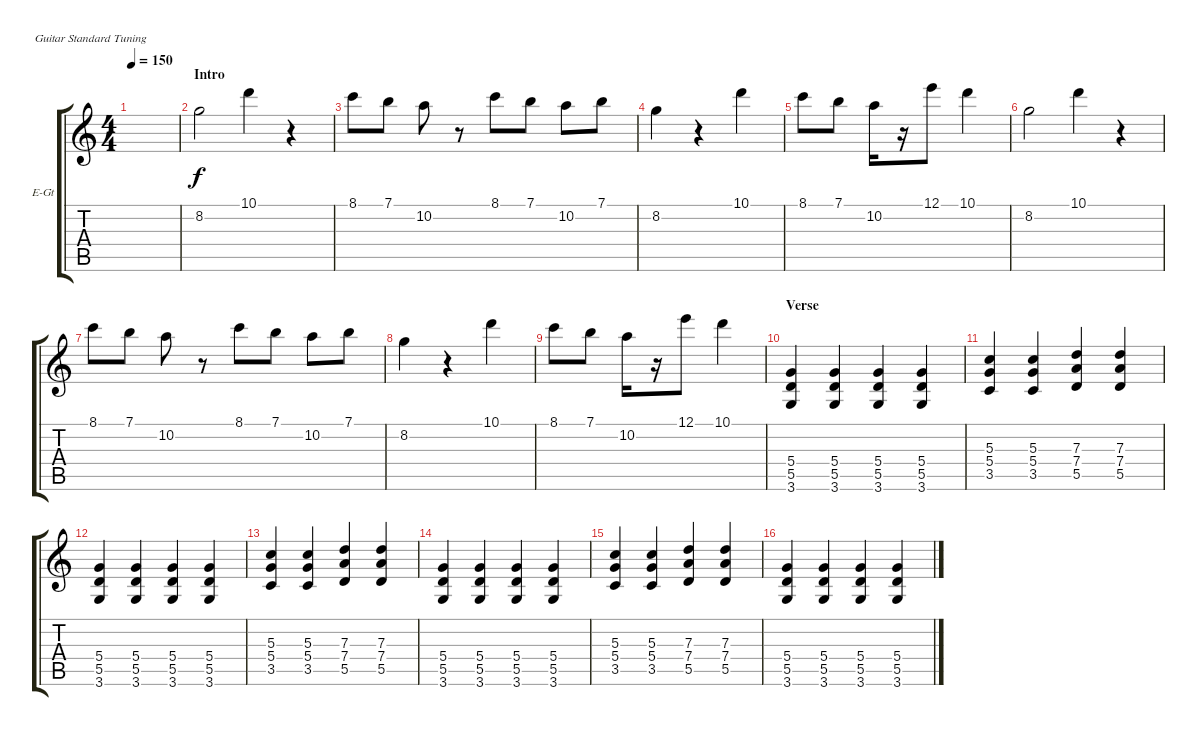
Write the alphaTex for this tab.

\defaultSystemsLayout 4
\bracketExtendMode groupsimilarinstruments
\firstSystemTrackNameOrientation horizontal
\otherSystemsTrackNameOrientation horizontal
\track ("Melody" "E-Gt") {instrument distortionguitar}
\staff {score tabs}
\tuning (E4 B3 G3 D3 A2 E2)
\ts (4 4)
\tempo 150
\clef g2
\scale
0.487395
\ks c
|
\section ("" "Intro")
\scale
0.256303 8.2.2 10.1.4 r.4 |
\scale
0.256303 8.1.8 7.1.8 10.2.8 r.8 8.1.8 7.1.8 10.2.8 7.1.8 |
\scale
0.333333 8.2.4 r.4 10.1.4 |
\scale
0.333333 8.1.8 7.1.8 10.2.16 r.16 12.1.8 10.1.4 |
\scale
0.333333 8.2.2 10.1.4 r.4 |
\scale
0.333333 8.1.8 7.1.8 10.2.8 r.8 8.1.8 7.1.8 10.2.8 7.1.8 |
\scale
0.333333 8.2.4 r.4 10.1.4 |
\scale
0.333333 8.1.8 7.1.8 10.2.16 r.16 12.1.8 10.1.4 |
\section ("" "Verse")
\scale
0.333333 (3.6 5.5 5.4).4 (3.6 5.5 5.4).4 (3.6 5.5 5.4).4 (3.6 5.5 5.4).4 |
\scale
0.333333 (5.3 5.4 3.5).4 (5.3 5.4 3.5).4 (7.3 7.4 5.5).4 (7.3 7.4 5.5).4 |
\scale
0.333333 (3.6 5.5 5.4).4 (3.6 5.5 5.4).4 (3.6 5.5 5.4).4 (3.6 5.5 5.4).4 |
\scale
0.333333 (5.3 5.4 3.5).4 (5.3 5.4 3.5).4 (7.3 7.4 5.5).4 (7.3 7.4 5.5).4 |
\scale
0.333333 (3.6 5.5 5.4).4 (3.6 5.5 5.4).4 (3.6 5.5 5.4).4 (3.6 5.5 5.4).4 |
\scale
0.333333 (5.3 5.4 3.5).4 (5.3 5.4 3.5).4 (7.3 7.4 5.5).4 (7.3 7.4 5.5).4 |
\scale
0.333333 (3.6 5.5 5.4).4 (3.6 5.5 5.4).4 (3.6 5.5 5.4).4 (3.6 5.5 5.4).4
